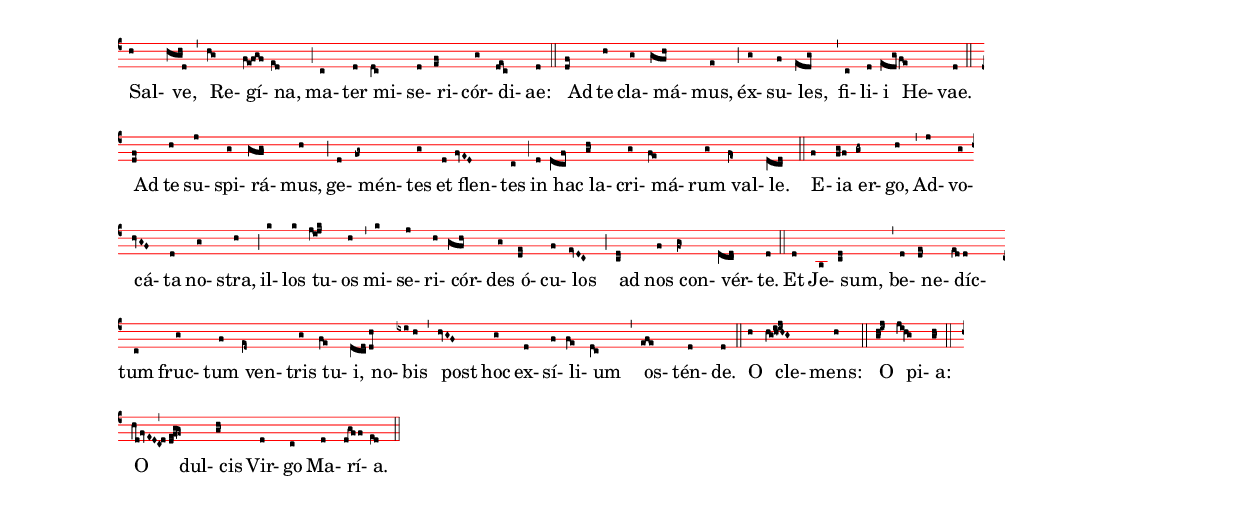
% Do not edit this file; it is automatically
% generated from Documentation/snippets/new
% This file is in the public domain.
%% Note: this file works from version 2.12.0
\version "2.13.10"

#(set-global-staff-size 15)
\paper{
  ragged-right=##t
  line-width=17\cm
  indent=0\cm
}


\header {
  lsrtags = "headwords"
  texidoc = ""
  doctitle = "headword"
} % begin verbatim


\layout {
  \context { \Score
    \override PaperColumn #'keep-inside-line = ##t
    \override NonMusicalPaperColumn #'keep-inside-line = ##t
  }
}

\include "gregorian.ly"

\score {
  <<
    \new VaticanaVoice = "cantus" {
      \clef "vaticana-do3"
      % Verse 1 — Salve, Regína
      a\melisma \[ a \flexa g \pes a\melismaEnd \] d
      \divisioMinima
      \[ a\melisma \flexa g\melismaEnd \]
      \[ f\melisma \flexa e f \pes g \flexa f\melismaEnd \]
      \[ e\melisma \flexa d\melismaEnd \]
      \divisioMaior
      c d \[d\melisma \flexa c\melismaEnd \] d
      \[ e\melisma \pes f\melismaEnd\] g
      \[d\melisma \pes e \flexa c\melismaEnd \] d
      \finalis
      % Verse 2 — Vita, dulcédo
      % a\melisma \[ a \flexa g \pes a\melismaEnd \] d
      % \divisioMinima
      % \[ a\melisma \flexa g\melismaEnd \]
      % \[ f\melisma \flexa e f \pes g \flexa f\melismaEnd \]
      % \[ e\melisma \flexa d\melismaEnd \]
      % \divisioMaior
      % c d \[e\melisma \pes f\melismaEnd \] g
      % \[d\melisma \pes e \flexa c\melismaEnd \] d
      % \finalis
      % Verse 3 — Ad te clamámus
      \[ d\melisma \pes f\melismaEnd\] a g
      \[ g\melisma \flexa f \pes a\melismaEnd\] e
      \divisioMaior
      g f \[ e\melisma \flexa d \pes g\melismaEnd \]
      \divisioMinima
      c d \[ e\melisma \flexa d \pes g\melismaEnd \]
      \[ f\melisma \flexa e\melismaEnd \] d
      \finalis
      % Verse 4 — Ad te suspirámus
      \[ d\melisma \pes f\melismaEnd \] a c' g
      \[ g\melisma \flexa f \pes g\melismaEnd \] a
      \divisioMaior
      d \[ f\melisma \pes \deminutum g\melismaEnd \] g d
      \[ \virga f\melisma \inclinatum e \inclinatum d\melismaEnd \]
      c \divisioMaior
      d \[ d\melisma \flexa c \pes f\melismaEnd \]
      \[ g\melisma \pes a\melismaEnd \]
      g \[ f\melisma \flexa e\melismaEnd \] g
      \[ f\melisma \flexa \deminutum e\melismaEnd \]
      \[ d\melisma \flexa c \pes d\melismaEnd \]
      \finalis
      % Verse 5 — Eia ergo, Advocáta nostra
      f\melisma \[ f \pes g\melismaEnd \] f
      \[ g\melisma \pes \deminutum a\melismaEnd \] a
      \divisioMinima
      c' g \[ \virga a\melisma \inclinatum g \inclinatum f\melismaEnd \] d g a
      \divisioMaior
      d' d' \[ c'\melisma \flexa b c' \pes d'\melismaEnd \] a
      \divisioMinima
      d' c' a \[ g\melisma \flexa f \pes a\melismaEnd \] g
      \[ d\melisma \pes e\melismaEnd \] f
      \[ \virga e\melisma \inclinatum d \inclinatum c\melismaEnd \]
      \divisioMaior
      \[ c\melisma \pes d\melismaEnd \]
      f \[ g\melisma \flexa \deminutum f\melismaEnd \]
      \[ d\melisma \flexa c \pes d\melismaEnd \] d
      \finalis
      % Verse 6 — Et Jesum
      d a, \[ c\melisma \pes d\melismaEnd \]
      \divisioMinima
      d \[ d\melisma \pes e\melismaEnd \] \[ e\melisma \flexa d d\melismaEnd \]
      c g f \[ e\melisma \flexa \deminutum d\melismaEnd \] g
      \[ f\melisma \flexa e\melismaEnd \]
      \[ d\melisma \flexa c \pes d\melismaEnd \]
      \[ d\melisma \pes a \] \virga bes\melismaEnd a
      \divisioMinima
      \[ \virga a\melisma \inclinatum g \inclinatum f\melismaEnd \] g d f
      \[ f\melisma \flexa e\melismaEnd \] \[ d\melisma \flexa c\melismaEnd \]
      \divisioMinima
      \[ e\melisma \pes f \flexa e\melismaEnd \] d d
      \finalis
      % Verse 7 ad finem — O clemens: O pia: O dulcis Virgo María
      a\melisma \[a \flexa g a \quilisma b \pes c'\melismaEnd \]
      \[ \virga b\melisma \inclinatum a \inclinatum g\melismaEnd \] a
      \finalis
      \[ g\melisma \pes a \quilisma b \pes c' \] \[ c' \flexa b\melismaEnd \]
      \[ a\melisma \flexa g\melismaEnd \] \[ g\melisma \pes a\melismaEnd \]
      \finalis
      \[ a\melisma \flexa d \virga f \inclinatum e \inclinatum d \inclinatum c d \]
      \divisioMinima
      \[ d \pes e f \pes g\melismaEnd \]
      \[ g\melisma \flexa \deminutum f\melismaEnd \]
      \[ g\melisma \pes a\melismaEnd \]
      d c d \[ d\melisma \pes g \flexa f f\melismaEnd \]
      \[ e\melisma \flexa d\melismaEnd \]
      \finalis
    }
    \new Lyrics \lyricsto "cantus" {
      Sal- ve, Re- gí- na, ma- ter mi- se- ri- cór- di- ae:
      % Vi- ta, dul- cé- do, et spes no- stra, sal- ve.
      Ad te cla- má- mus, éx- su- les, fi- li- i He- vae.
      Ad te su- spi- rá- mus, ge- mén- tes et flen- tes in hac la- cri- má- rum
      val- le.
      E- ia er- go, Ad- vo- cá- ta no- stra, il- los tu- os mi- se- ri- cór- des
      ó- cu- los ad nos con- vér- te.
      Et Je- sum, be- ne- díc- tum fruc- tum ven- tris tu- i, no- bis post hoc
      ex- sí- li- um os- tén- de.
      O cle- mens:
      O pi- a:
      O dul- cis Vir- go Ma- rí- a.
    }
  >>
}

\layout {
  \context {
    \Staff
    \consists Custos_engraver
  }
}

